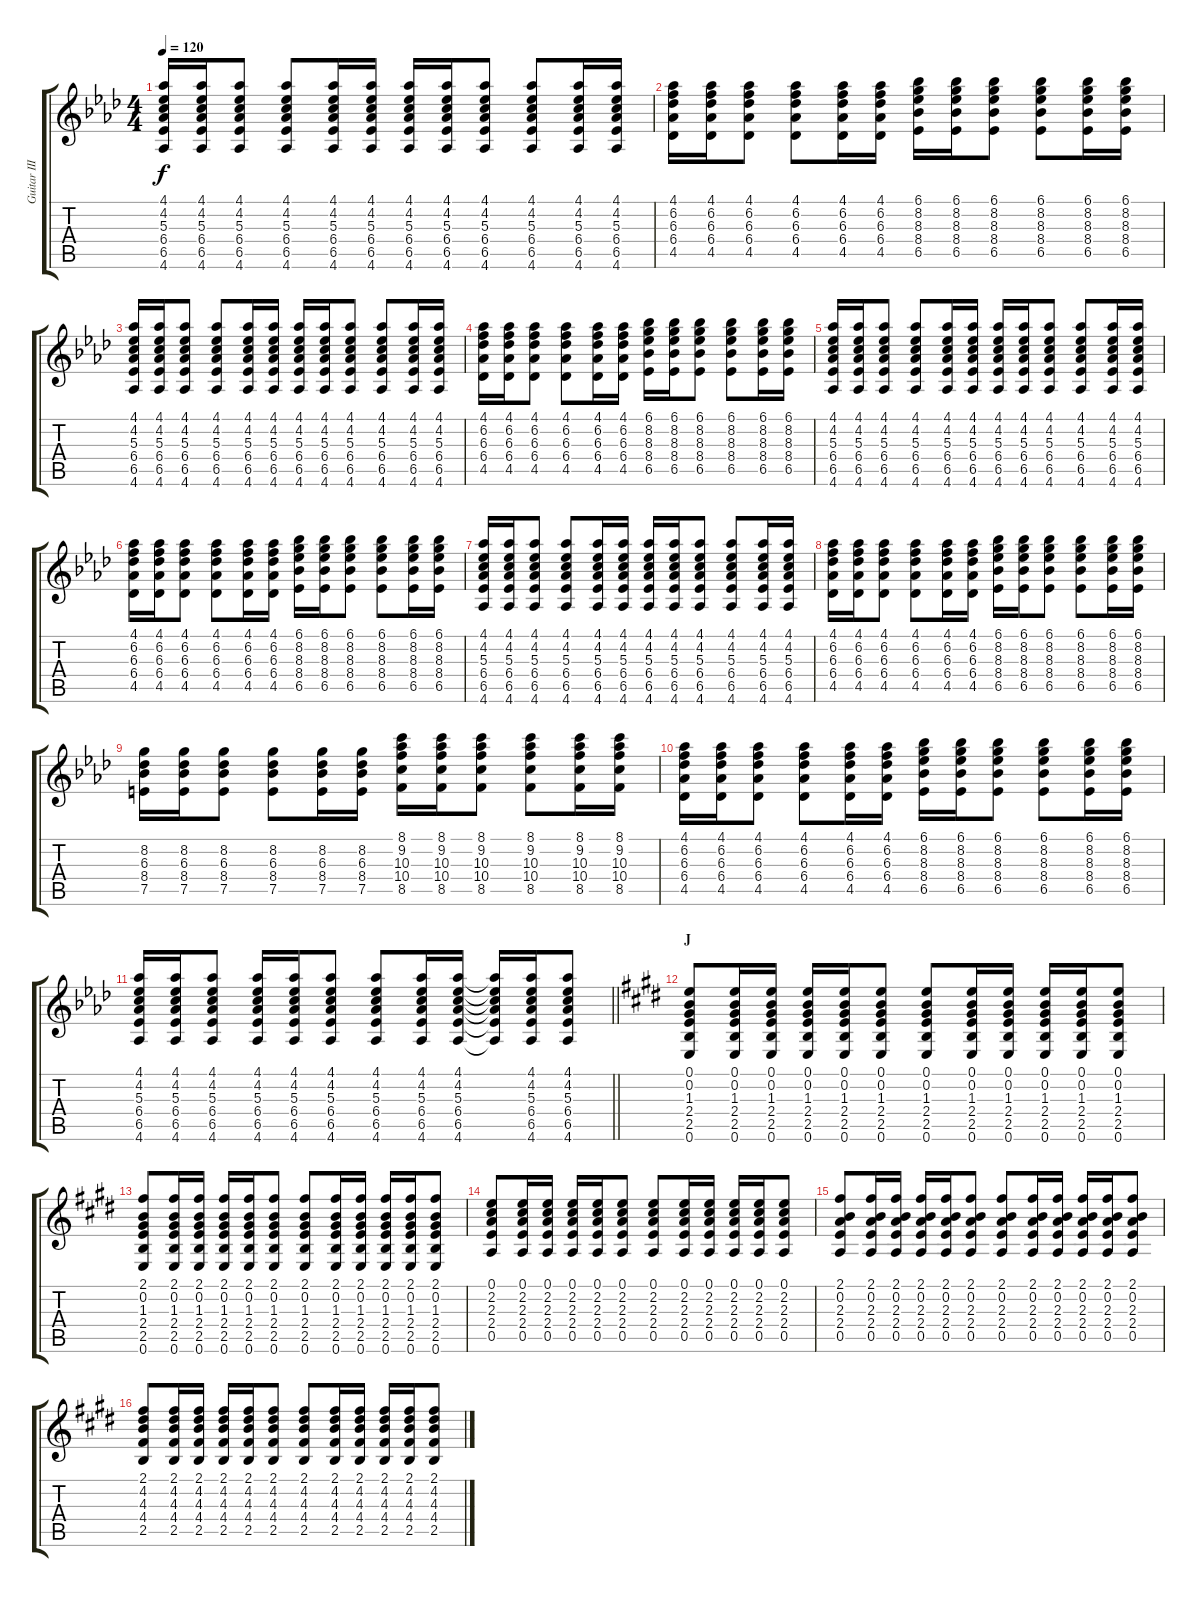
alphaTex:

\track ("Guitar III" "Guitar III") {instrument acousticguitarsteel}
\staff {score tabs}
\tuning (E4 B3 G3 D3 A2 E2) {hide}
\ts (4 4)
\tempo 120
\clef g2
\ks ab
(4.1 4.2 5.3 6.4 6.5 4.6).16{dy f} (4.1 4.2 5.3 6.4 6.5 4.6).16 (4.1 4.2 5.3 6.4 6.5 4.6).8 (4.1 4.2 5.3 6.4 6.5 4.6).8 (4.1 4.2 5.3 6.4 6.5 4.6).16 (4.1 4.2 5.3 6.4 6.5 4.6).16 (4.1 4.2 5.3 6.4 6.5 4.6).16 (4.1 4.2 5.3 6.4 6.5 4.6).16 (4.1 4.2 5.3 6.4 6.5 4.6).8 (4.1 4.2 5.3 6.4 6.5 4.6).8 (4.1 4.2 5.3 6.4 6.5 4.6).16 (4.1 4.2 5.3 6.4 6.5 4.6).16 |
(4.1 6.2 6.3 6.4 4.5).16 (4.1 6.2 6.3 6.4 4.5).16 (4.1 6.2 6.3 6.4 4.5).8 (4.1 6.2 6.3 6.4 4.5).8 (4.1 6.2 6.3 6.4 4.5).16 (4.1 6.2 6.3 6.4 4.5).16 (6.1 8.2 8.3 8.4 6.5).16 (6.1 8.2 8.3 8.4 6.5).16 (6.1 8.2 8.3 8.4 6.5).8 (6.1 8.2 8.3 8.4 6.5).8 (6.1 8.2 8.3 8.4 6.5).16 (6.1 8.2 8.3 8.4 6.5).16 |
(4.1 4.2 5.3 6.4 6.5 4.6).16 (4.1 4.2 5.3 6.4 6.5 4.6).16 (4.1 4.2 5.3 6.4 6.5 4.6).8 (4.1 4.2 5.3 6.4 6.5 4.6).8 (4.1 4.2 5.3 6.4 6.5 4.6).16 (4.1 4.2 5.3 6.4 6.5 4.6).16 (4.1 4.2 5.3 6.4 6.5 4.6).16 (4.1 4.2 5.3 6.4 6.5 4.6).16 (4.1 4.2 5.3 6.4 6.5 4.6).8 (4.1 4.2 5.3 6.4 6.5 4.6).8 (4.1 4.2 5.3 6.4 6.5 4.6).16 (4.1 4.2 5.3 6.4 6.5 4.6).16 |
(4.1 6.2 6.3 6.4 4.5).16 (4.1 6.2 6.3 6.4 4.5).16 (4.1 6.2 6.3 6.4 4.5).8 (4.1 6.2 6.3 6.4 4.5).8 (4.1 6.2 6.3 6.4 4.5).16 (4.1 6.2 6.3 6.4 4.5).16 (6.1 8.2 8.3 8.4 6.5).16 (6.1 8.2 8.3 8.4 6.5).16 (6.1 8.2 8.3 8.4 6.5).8 (6.1 8.2 8.3 8.4 6.5).8 (6.1 8.2 8.3 8.4 6.5).16 (6.1 8.2 8.3 8.4 6.5).16 |
(4.1 4.2 5.3 6.4 6.5 4.6).16 (4.1 4.2 5.3 6.4 6.5 4.6).16 (4.1 4.2 5.3 6.4 6.5 4.6).8 (4.1 4.2 5.3 6.4 6.5 4.6).8 (4.1 4.2 5.3 6.4 6.5 4.6).16 (4.1 4.2 5.3 6.4 6.5 4.6).16 (4.1 4.2 5.3 6.4 6.5 4.6).16 (4.1 4.2 5.3 6.4 6.5 4.6).16 (4.1 4.2 5.3 6.4 6.5 4.6).8 (4.1 4.2 5.3 6.4 6.5 4.6).8 (4.1 4.2 5.3 6.4 6.5 4.6).16 (4.1 4.2 5.3 6.4 6.5 4.6).16 |
(4.1 6.2 6.3 6.4 4.5).16 (4.1 6.2 6.3 6.4 4.5).16 (4.1 6.2 6.3 6.4 4.5).8 (4.1 6.2 6.3 6.4 4.5).8 (4.1 6.2 6.3 6.4 4.5).16 (4.1 6.2 6.3 6.4 4.5).16 (6.1 8.2 8.3 8.4 6.5).16 (6.1 8.2 8.3 8.4 6.5).16 (6.1 8.2 8.3 8.4 6.5).8 (6.1 8.2 8.3 8.4 6.5).8 (6.1 8.2 8.3 8.4 6.5).16 (6.1 8.2 8.3 8.4 6.5).16 |
(4.1 4.2 5.3 6.4 6.5 4.6).16 (4.1 4.2 5.3 6.4 6.5 4.6).16 (4.1 4.2 5.3 6.4 6.5 4.6).8 (4.1 4.2 5.3 6.4 6.5 4.6).8 (4.1 4.2 5.3 6.4 6.5 4.6).16 (4.1 4.2 5.3 6.4 6.5 4.6).16 (4.1 4.2 5.3 6.4 6.5 4.6).16 (4.1 4.2 5.3 6.4 6.5 4.6).16 (4.1 4.2 5.3 6.4 6.5 4.6).8 (4.1 4.2 5.3 6.4 6.5 4.6).8 (4.1 4.2 5.3 6.4 6.5 4.6).16 (4.1 4.2 5.3 6.4 6.5 4.6).16 |
(4.1 6.2 6.3 6.4 4.5).16 (4.1 6.2 6.3 6.4 4.5).16 (4.1 6.2 6.3 6.4 4.5).8 (4.1 6.2 6.3 6.4 4.5).8 (4.1 6.2 6.3 6.4 4.5).16 (4.1 6.2 6.3 6.4 4.5).16 (6.1 8.2 8.3 8.4 6.5).16 (6.1 8.2 8.3 8.4 6.5).16 (6.1 8.2 8.3 8.4 6.5).8 (6.1 8.2 8.3 8.4 6.5).8 (6.1 8.2 8.3 8.4 6.5).16 (6.1 8.2 8.3 8.4 6.5).16 |
(8.2 6.3 8.4 7.5).16 (8.2 6.3 8.4 7.5).16 (8.2 6.3 8.4 7.5).8 (8.2 6.3 8.4 7.5).8 (8.2 6.3 8.4 7.5).16 (8.2 6.3 8.4 7.5).16 (8.1 9.2 10.3 10.4 8.5).16 (8.1 9.2 10.3 10.4 8.5).16 (8.1 9.2 10.3 10.4 8.5).8 (8.1 9.2 10.3 10.4 8.5).8 (8.1 9.2 10.3 10.4 8.5).16 (8.1 9.2 10.3 10.4 8.5).16 |
(4.1 6.2 6.3 6.4 4.5).16 (4.1 6.2 6.3 6.4 4.5).16 (4.1 6.2 6.3 6.4 4.5).8 (4.1 6.2 6.3 6.4 4.5).8 (4.1 6.2 6.3 6.4 4.5).16 (4.1 6.2 6.3 6.4 4.5).16 (6.1 8.2 8.3 8.4 6.5).16 (6.1 8.2 8.3 8.4 6.5).16 (6.1 8.2 8.3 8.4 6.5).8 (6.1 8.2 8.3 8.4 6.5).8 (6.1 8.2 8.3 8.4 6.5).16 (6.1 8.2 8.3 8.4 6.5).16 |
\barLineRight lightlight
(4.1 4.2 5.3 6.4 6.5 4.6).16 (4.1 4.2 5.3 6.4 6.5 4.6).16 (4.1 4.2 5.3 6.4 6.5 4.6).8 (4.1 4.2 5.3 6.4 6.5 4.6).16 (4.1 4.2 5.3 6.4 6.5 4.6).16 (4.1 4.2 5.3 6.4 6.5 4.6).8 (4.1 4.2 5.3 6.4 6.5 4.6).8 (4.1 4.2 5.3 6.4 6.5 4.6).16 (4.1 4.2 5.3 6.4 6.5 4.6).16 (4.1{t} 4.2{t} 5.3{t} 6.4{t} 6.5{t} 4.6{t}).16 (4.1 4.2 5.3 6.4 6.5 4.6).16 (4.1 4.2 5.3 6.4 6.5 4.6).8 |
\section ("" "J")
\ks e
(0.1 0.2 1.3 2.4 2.5 0.6).8 (0.1 0.2 1.3 2.4 2.5 0.6).16 (0.1 0.2 1.3 2.4 2.5 0.6).16 (0.1 0.2 1.3 2.4 2.5 0.6).16 (0.1 0.2 1.3 2.4 2.5 0.6).16 (0.1 0.2 1.3 2.4 2.5 0.6).8 (0.1 0.2 1.3 2.4 2.5 0.6).8 (0.1 0.2 1.3 2.4 2.5 0.6).16 (0.1 0.2 1.3 2.4 2.5 0.6).16 (0.1 0.2 1.3 2.4 2.5 0.6).16 (0.1 0.2 1.3 2.4 2.5 0.6).16 (0.1 0.2 1.3 2.4 2.5 0.6).8 |
(2.1 0.2 1.3 2.4 2.5 0.6).8 (2.1 0.2 1.3 2.4 2.5 0.6).16 (2.1 0.2 1.3 2.4 2.5 0.6).16 (2.1 0.2 1.3 2.4 2.5 0.6).16 (2.1 0.2 1.3 2.4 2.5 0.6).16 (2.1 0.2 1.3 2.4 2.5 0.6).8 (2.1 0.2 1.3 2.4 2.5 0.6).8 (2.1 0.2 1.3 2.4 2.5 0.6).16 (2.1 0.2 1.3 2.4 2.5 0.6).16 (2.1 0.2 1.3 2.4 2.5 0.6).16 (2.1 0.2 1.3 2.4 2.5 0.6).16 (2.1 0.2 1.3 2.4 2.5 0.6).8 |
(0.1 2.2 2.3 2.4 0.5).8 (0.1 2.2 2.3 2.4 0.5).16 (0.1 2.2 2.3 2.4 0.5).16 (0.1 2.2 2.3 2.4 0.5).16 (0.1 2.2 2.3 2.4 0.5).16 (0.1 2.2 2.3 2.4 0.5).8 (0.1 2.2 2.3 2.4 0.5).8 (0.1 2.2 2.3 2.4 0.5).16 (0.1 2.2 2.3 2.4 0.5).16 (0.1 2.2 2.3 2.4 0.5).16 (0.1 2.2 2.3 2.4 0.5).16 (0.1 2.2 2.3 2.4 0.5).8 |
(2.1 0.2 2.3 2.4 0.5).8 (2.1 0.2 2.3 2.4 0.5).16 (2.1 0.2 2.3 2.4 0.5).16 (2.1 0.2 2.3 2.4 0.5).16 (2.1 0.2 2.3 2.4 0.5).16 (2.1 0.2 2.3 2.4 0.5).8 (2.1 0.2 2.3 2.4 0.5).8 (2.1 0.2 2.3 2.4 0.5).16 (2.1 0.2 2.3 2.4 0.5).16 (2.1 0.2 2.3 2.4 0.5).16 (2.1 0.2 2.3 2.4 0.5).16 (2.1 0.2 2.3 2.4 0.5).8 |
(2.1 4.2 4.3 4.4 2.5).8 (2.1 4.2 4.3 4.4 2.5).16 (2.1 4.2 4.3 4.4 2.5).16 (2.1 4.2 4.3 4.4 2.5).16 (2.1 4.2 4.3 4.4 2.5).16 (2.1 4.2 4.3 4.4 2.5).8 (2.1 4.2 4.3 4.4 2.5).8 (2.1 4.2 4.3 4.4 2.5).16 (2.1 4.2 4.3 4.4 2.5).16 (2.1 4.2 4.3 4.4 2.5).16 (2.1 4.2 4.3 4.4 2.5).16 (2.1 4.2 4.3 4.4 2.5).8
